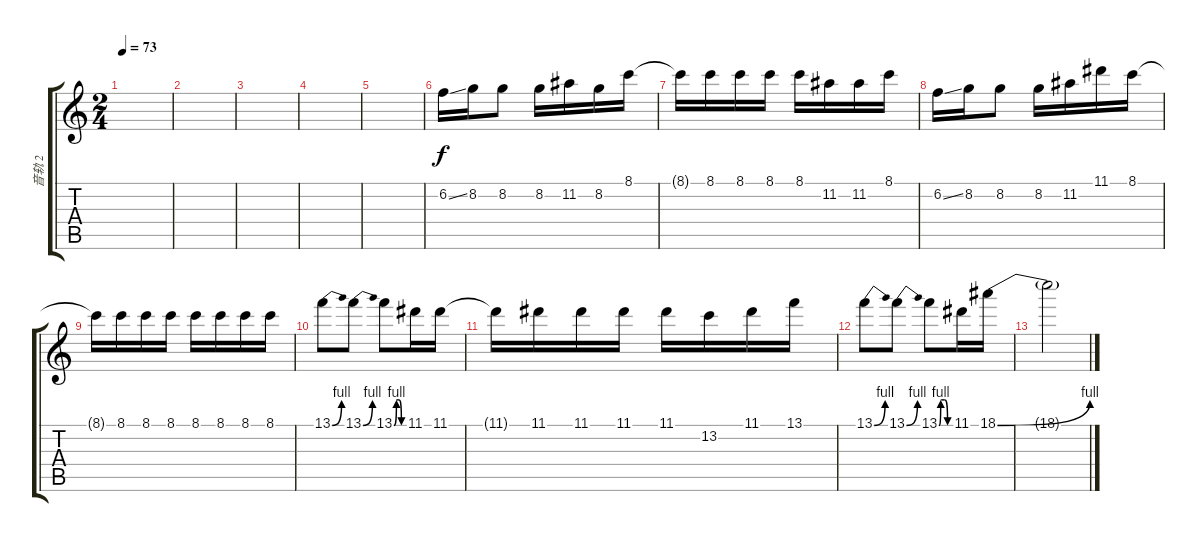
\track ("音轨 2" "音轨 2") {instrument overdrivenguitar}
\staff {score tabs}
\tuning (E4 B3 G3 D3 A2 E2) {hide}
\ts (2 4)
\tempo 73
\clef g2
\ks c
|
|
|
|
|
6.2{ss}.16 8.2.16 8.2.8 8.2.16 11.2.16 8.2.16 8.1.16 |
8.1{t}.16 8.1.16 8.1.16 8.1.16 8.1.16 11.2.16 11.2.16 8.1.16 |
6.2{ss}.16 8.2.16 8.2.8 8.2.16 11.2.16 11.1.16 8.1.16 |
8.1{t}.16 8.1.16 8.1.16 8.1.16 8.1.16 8.1.16 8.1.16 8.1.16 |
13.1{be (bend 0 0 60 4)}.8 13.1{be (bend 0 0 60 4)}.8 13.1{be (custom 0 0 15 4 30 4 45 0 60 0)}.8 11.1.16 11.1.16 |
11.1{t}.16 11.1.16 11.1.16 11.1.16 11.1.16 13.2.16 11.1.16 13.1.16 |
13.1{be (bend 0 0 60 4)}.8 13.1{be (bend 0 0 60 4)}.8 13.1{be (custom 0 0 9 4 15 4 30 4 45 0 60 0)}.8 11.1.16 18.1{be (bend 0 0 60 4)}.16 |
18.1{t}.2
